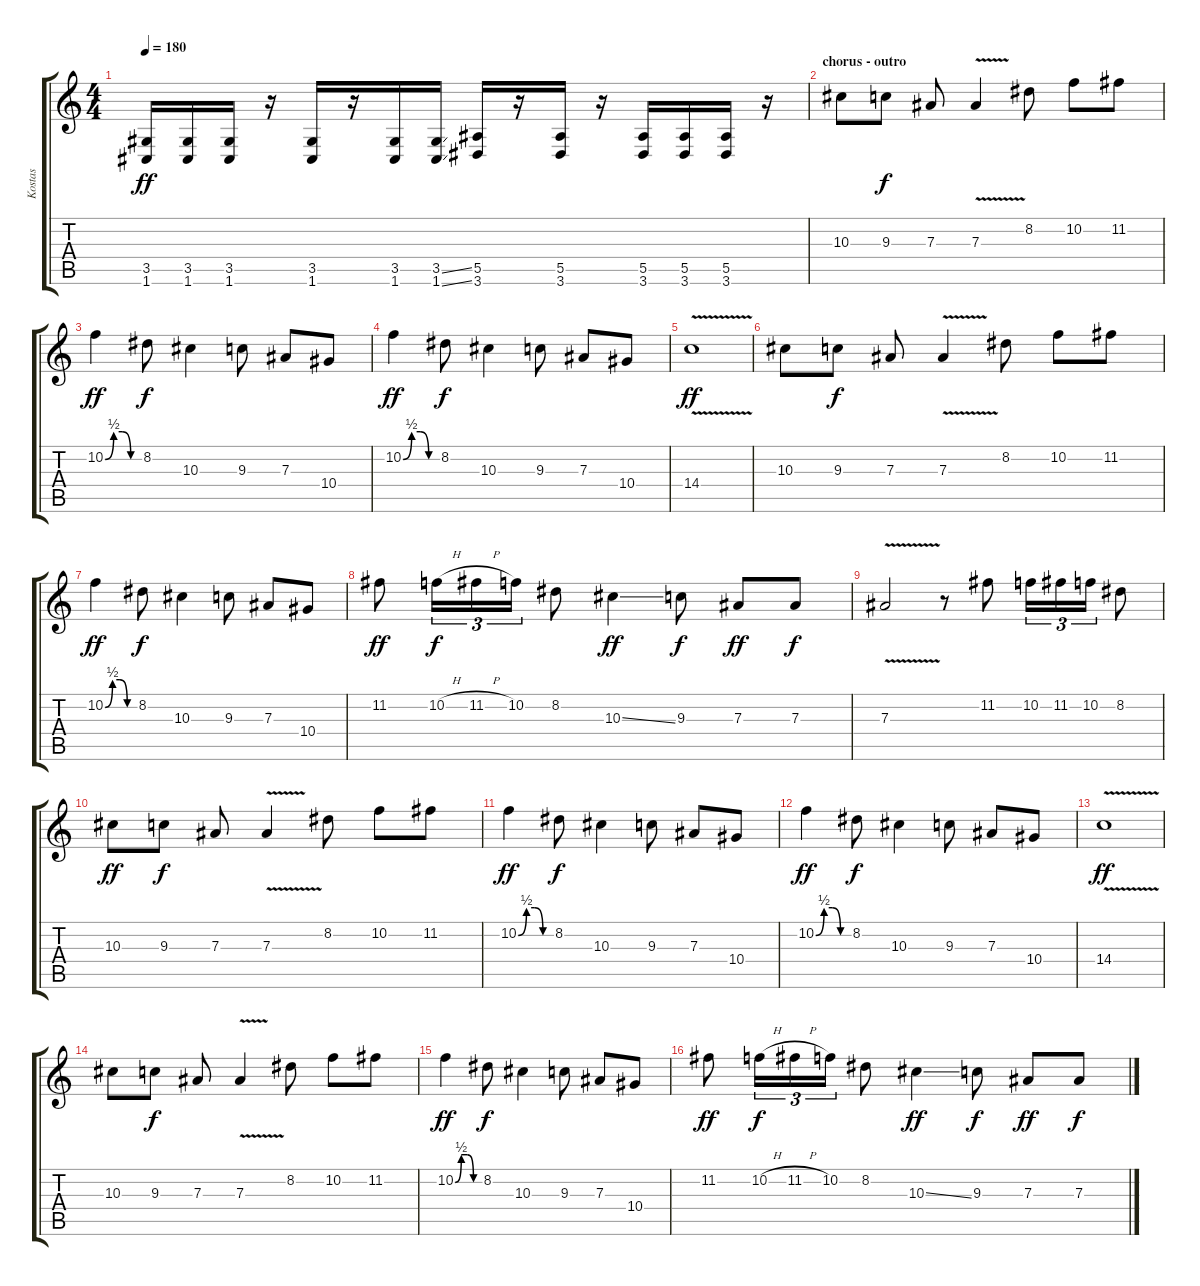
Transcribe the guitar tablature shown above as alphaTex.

\track ("Kostas" "Kostas") {instrument distortionguitar}
\staff {score tabs}
\tuning (C4 G3 Eb3 Bb2 F2 C2) {hide}
\ts (4 4)
\tempo 180
\clef g2
\ks c
(3.5 1.6).16{dy ff} (3.5 1.6).16 (3.5 1.6).16 r.16 (3.5 1.6).16 r.16 (3.5 1.6).16 (3.5{ss} 1.6{ss}).16 (5.5 3.6).16 r.16 (5.5 3.6).16 r.16 (5.5 3.6).16 (5.5 3.6).16 (5.5 3.6).16 r.16 |
\section ("" "chorus - outro")
10.3.8 9.3.8{dy f} 7.3.8 7.3{v}.4 8.2.8 10.2.8 11.2.8 |
10.2{be (custom 0 0 15 2 30 2 45 0 60 0)}.4{dy ff} 8.2.8{dy f} 10.3.4 9.3.8 7.3.8 10.4.8 |
10.2{be (custom 0 0 15 2 30 2 45 0 60 0)}.4{dy ff} 8.2.8{dy f} 10.3.4 9.3.8 7.3.8 10.4.8 |
14.4{v}.1{dy ff} |
10.3.8 9.3.8{dy f} 7.3.8 7.3{v}.4 8.2.8 10.2.8 11.2.8 |
10.2{be (custom 0 0 15 2 30 2 45 0 60 0)}.4{dy ff} 8.2.8{dy f} 10.3.4 9.3.8 7.3.8 10.4.8 |
11.2.8{dy ff} 10.2{h}.16{tu (3 2) dy f} 11.2{h}.16{tu (3 2)} 10.2.16{tu (3 2)} 8.2.8 10.3{ss}.4{dy ff} 9.3.8{dy f} 7.3.8{dy ff} 7.3.8{dy f} |
7.3{v}.2 r.8 11.2.8 10.2.16{tu (3 2)} 11.2.16{tu (3 2)} 10.2.16{tu (3 2)} 8.2.8 |
10.3.8{dy ff} 9.3.8{dy f} 7.3.8 7.3{v}.4 8.2.8 10.2.8 11.2.8 |
10.2{be (custom 0 0 15 2 30 2 45 0 60 0)}.4{dy ff} 8.2.8{dy f} 10.3.4 9.3.8 7.3.8 10.4.8 |
10.2{be (custom 0 0 15 2 30 2 45 0 60 0)}.4{dy ff} 8.2.8{dy f} 10.3.4 9.3.8 7.3.8 10.4.8 |
14.4{v}.1{dy ff} |
10.3.8 9.3.8{dy f} 7.3.8 7.3{v}.4 8.2.8 10.2.8 11.2.8 |
10.2{be (custom 0 0 15 2 30 2 45 0 60 0)}.4{dy ff} 8.2.8{dy f} 10.3.4 9.3.8 7.3.8 10.4.8 |
11.2.8{dy ff} 10.2{h}.16{tu (3 2) dy f} 11.2{h}.16{tu (3 2)} 10.2.16{tu (3 2)} 8.2.8 10.3{ss}.4{dy ff} 9.3.8{dy f} 7.3.8{dy ff} 7.3.8{dy f}
